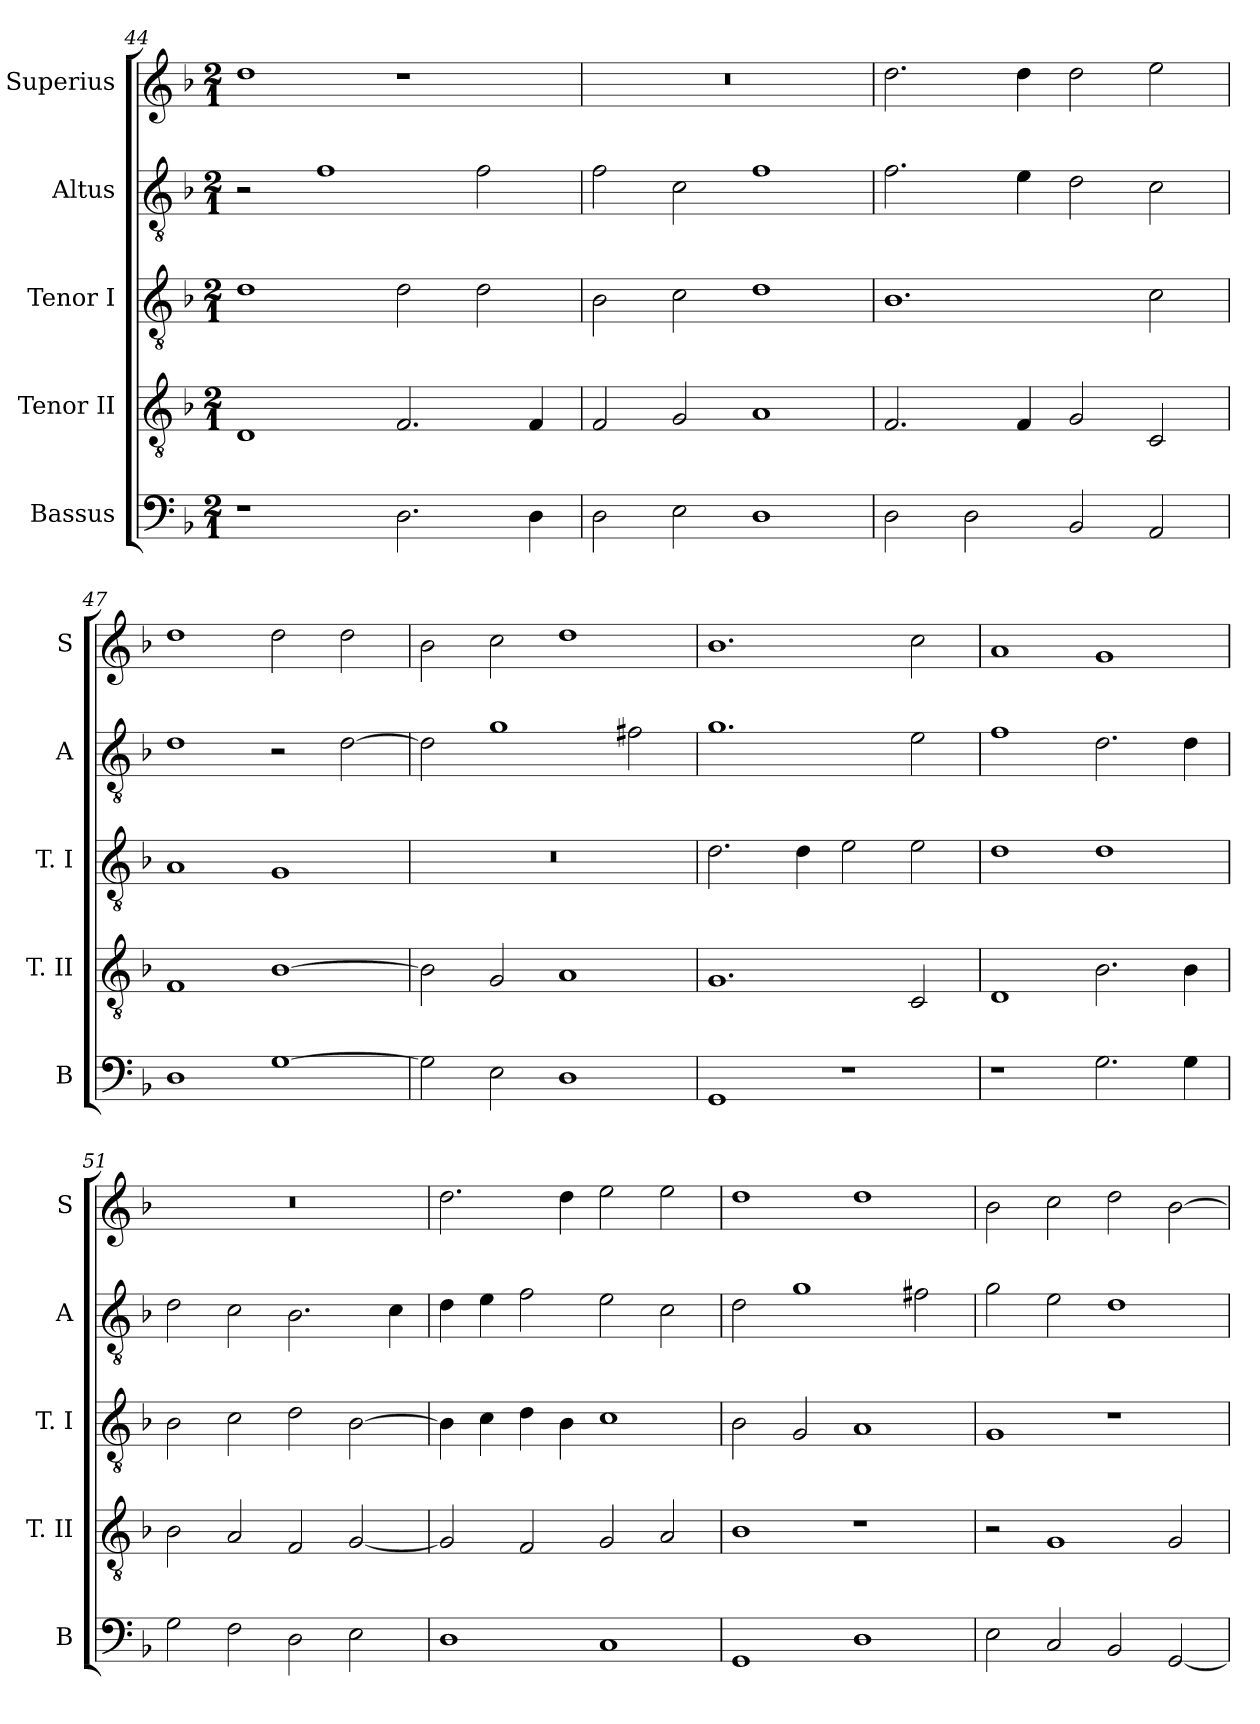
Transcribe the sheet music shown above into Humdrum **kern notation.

**kern	**kern	**kern	**kern	**kern
*part5	*part4	*part3	*part2	*part1
*staff5	*staff4	*staff3	*staff2	*staff1
*I"Bassus	*I"Tenor II	*I"Tenor I	*I"Altus	*I"Superius
*I'B	*I'T. II	*I'T. I	*I'A	*I'S
*clefF4	*clefGv2	*clefGv2	*clefGv2	*clefG2
*k[b-]	*k[b-]	*k[b-]	*k[b-]	*k[b-]
*F:	*F:	*F:	*F:	*F:
*M2/1	*M2/1	*M2/1	*M2/1	*M2/1
=44	=44	=44	=44	=44
1r	1D	1d	2r	1dd
.	.	.	1f	.
2.D	2.F	2d	.	1r
.	.	2d	2f	.
4D	4F	.	.	.
=45	=45	=45	=45	=45
2D	2F	2B-	2f	0r
2E	2G	2c	2c	.
1D	1A	1d	1f	.
=46	=46	=46	=46	=46
2D	2.F	1.B-	2.f	2.dd
2D	.	.	.	.
.	4F	.	4e	4dd
2BB-	2G	.	2d	2dd
2AA	2C	2c	2c	2ee
=47	=47	=47	=47	=47
1D	1F	1A	1d	1dd
[1G	[1B-	1G	2r	2dd
.	.	.	[2d	2dd
=48	=48	=48	=48	=48
2G]	2B-]	0r	2d]	2b-
2E	2G	.	1g	2cc
1D	1A	.	.	1dd
.	.	.	2f#X	.
=49	=49	=49	=49	=49
1GG	1.G	2.d	1.g	1.b-
.	.	4d	.	.
1r	.	2e	.	.
.	2C	2e	2e	2cc
=50	=50	=50	=50	=50
1r	1D	1d	1f	1a
2.G	2.B-	1d	2.d	1g
4G	4B-	.	4d	.
=51	=51	=51	=51	=51
2G	2B-	2B-	2d	0r
2F	2A	2c	2c	.
2D	2F	2d	2.B-	.
2E	[2G	[2B-	.	.
.	.	.	4c	.
=52	=52	=52	=52	=52
1D	2G]	4B-]	4d	2.dd
.	.	4c	4e	.
.	2F	4d	2f	.
.	.	4B-	.	4dd
1C	2G	1c	2e	2ee
.	2A	.	2c	2ee
=53	=53	=53	=53	=53
1GG	1B-	2B-	2d	1dd
.	.	2G	1g	.
1D	1r	1A	.	1dd
.	.	.	2f#X	.
=54	=54	=54	=54	=54
2E	2r	1G	2g	2b-
2C	1G	.	2e	2cc
2BB-	.	1r	1d	2dd
[2GG	2G	.	.	[2b-
=	=	=	=	=
*-	*-	*-	*-	*-
